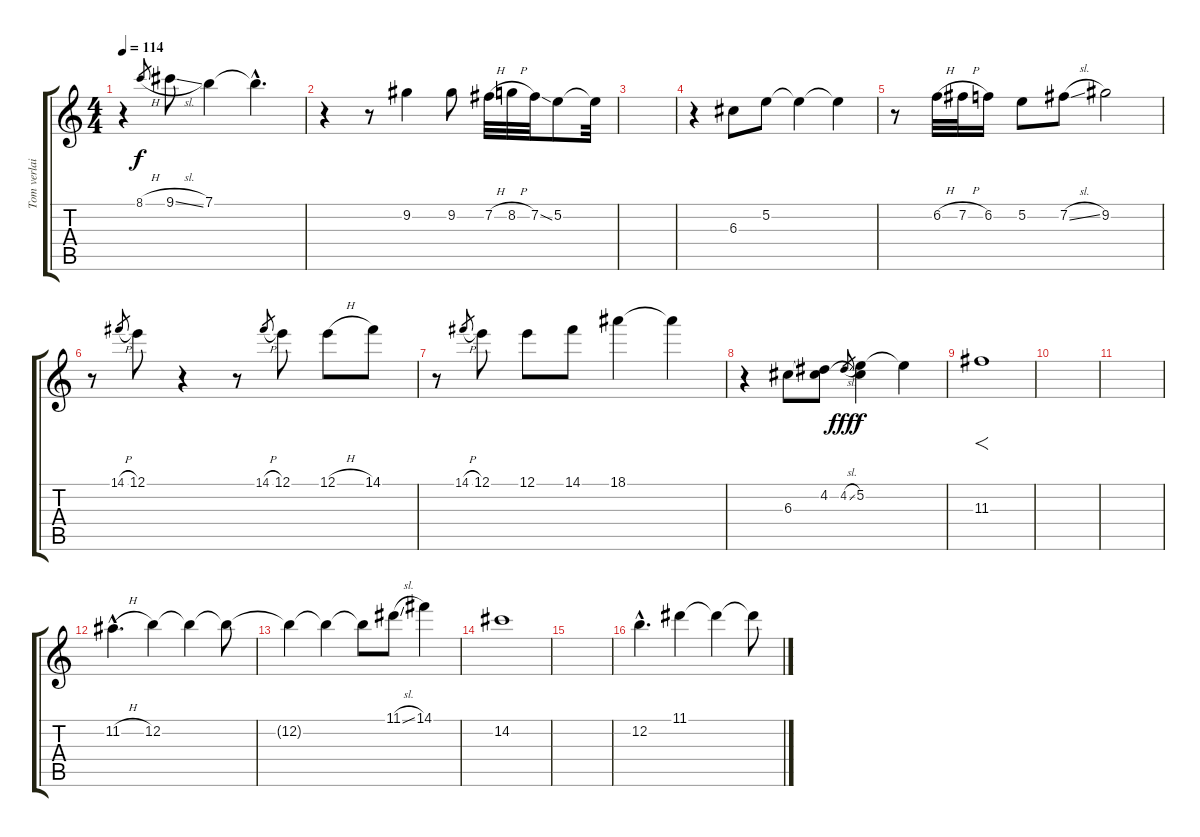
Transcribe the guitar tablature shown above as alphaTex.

\track ("Tom verlaine" "Tom verlai") {instrument acousticguitarsteel}
\staff {score tabs}
\tuning (E4 B3 G3 D3 A2 E2) {hide}
\ts (4 4)
\tempo 114
\clef g2
\ks c
r.4{dy f} 8.1{h}.8{gr} 9.1{sl}.8 7.1.4 7.1{hac t}.4{d} |
r.4 r.8 9.2.4 9.2.8 7.2{h}.32 8.2{h}.32 7.2{ss}.32 5.2.8 5.2{t}.32 |
|
r.4 6.3.8 5.2.8 5.2{t}.4 5.2{t}.4 |
r.8 6.2{h}.32 7.2{h}.32 6.2.16 5.2.8 7.2{sl}.8 9.2.2 |
r.8{volume 6} 14.1{h}.8{gr} 12.1.8 r.4 r.8 14.1{h}.8{gr} 12.1.8 12.1{h}.8 14.1.8 |
r.8 14.1{h}.8{gr} 12.1.8 12.1.8 14.1.8 18.1.4 18.1{t}.4 |
r.4{volume 7} 6.3.8 (4.2 6.3{t}).8 4.2{sl}.8{gr dy fff} (5.2 6.3{t}).4{dy f} 5.2{t}.4 |
11.3.1{f volume 14} |
|
|
11.2{h hac}.4{d} 12.2.4 12.2{t}.4 12.2{t}.8 |
12.2{t}.4 12.2{t}.4 12.2{t}.8 11.1{sl}.8 14.1.4 |
14.2.1 |
|
12.2{hac}.4{d} 11.1.4 11.1{t}.4 11.1{t}.8
